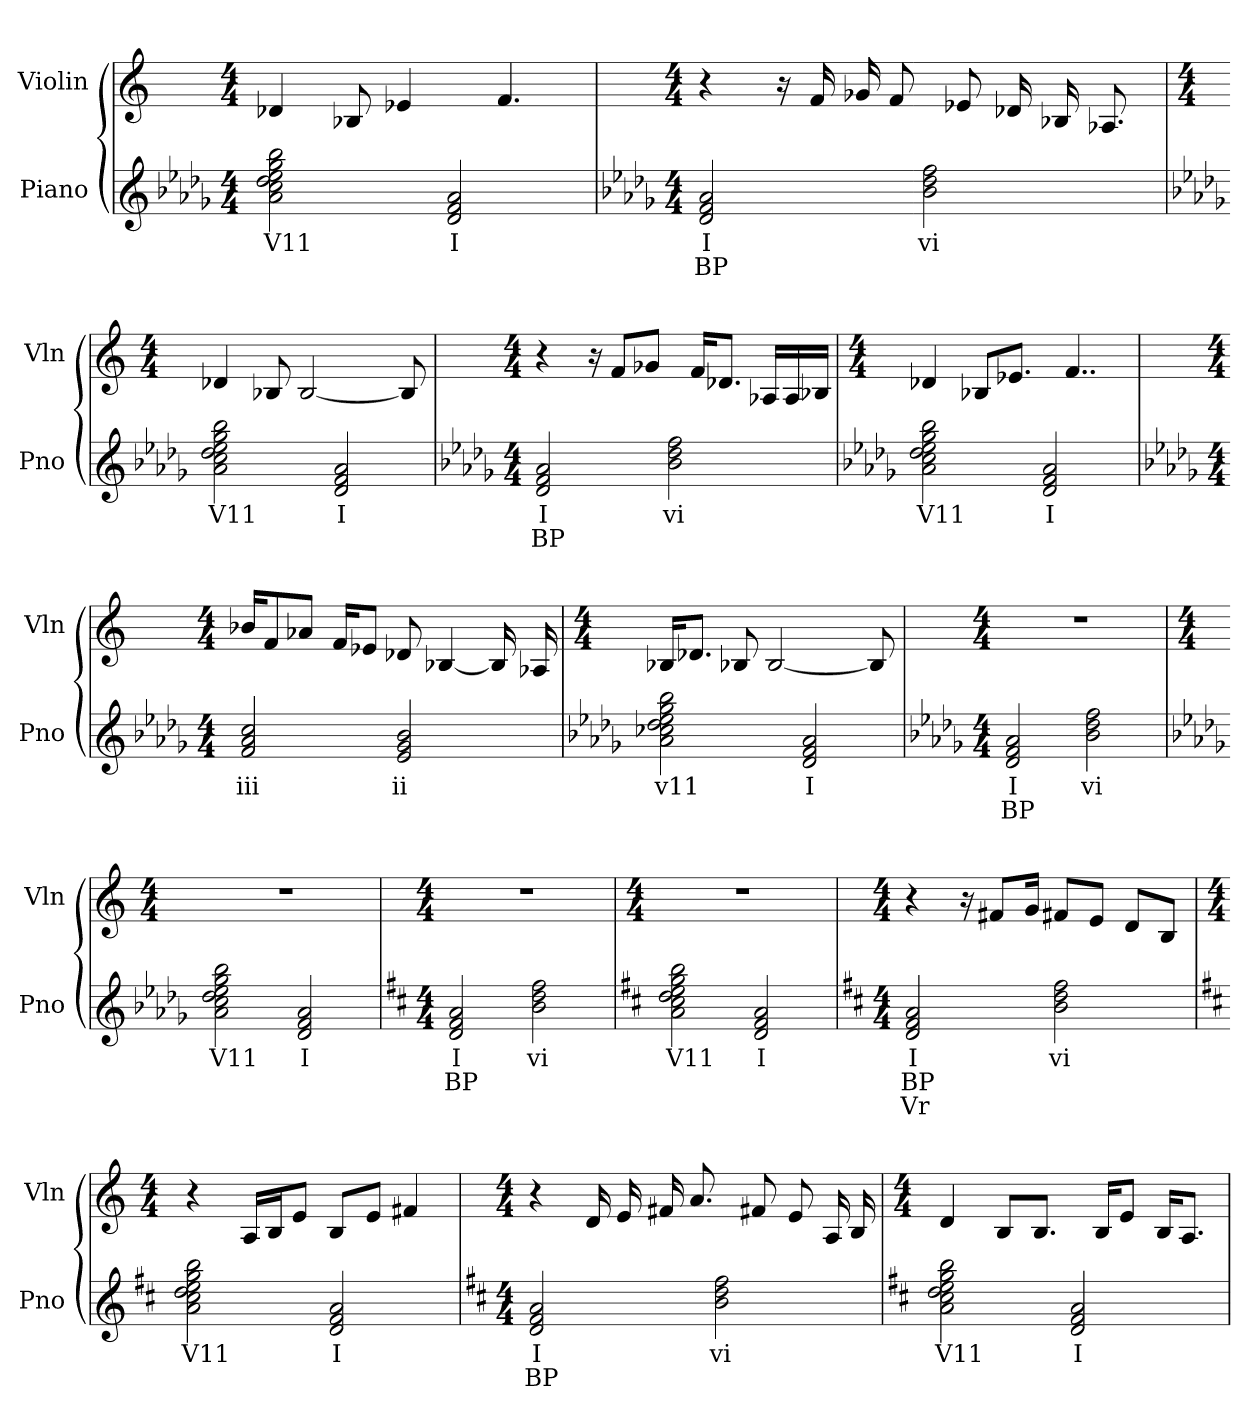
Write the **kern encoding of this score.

**kern	**text	**text	**text	**kern
*part2	*part2	*part2	*part2	*part1
*staff2	*staff2	*staff2	*staff2	*staff1
*I"Piano	*	*	*	*I"Violin
*I'Pno	*	*	*	*I'Vln
*k[b-e-a-d-g-]	*	*	*	*
*D-:	*	*	*	*
*M4/4	*	*	*	*M4/4
=	=	=	=	=
2a- 2cc 2ee- 2gg- 2bb- 2dd-	V11	.	.	4d-X
.	.	.	.	8B-X
.	.	.	.	4e-X
2d- 2f 2a-	I	.	.	.
.	.	.	.	4.f
=	=	=	=	=
*k[b-e-a-d-g-]	*	*	*	*
*D-:	*	*	*	*
*M4/4	*	*	*	*M4/4
2d- 2f 2a-	I	BP	.	4r
.	.	.	.	16r
.	.	.	.	16fLL
.	.	.	.	16g-X
.	.	.	.	8fJ
2b- 2dd- 2ff	vi	.	.	.
.	.	.	.	8e-XL
.	.	.	.	16d-XJk
.	.	.	.	16B-XLL
.	.	.	.	8.A-XJ
=	=	=	=	=
*k[b-e-a-d-g-]	*	*	*	*
*D-:	*	*	*	*
*	*	*	*	*M4/4
2a- 2cc 2ee- 2gg- 2bb- 2dd-	V11	.	.	4d-X
.	.	.	.	8B-X
.	.	.	.	[2B-
2d- 2f 2a-	I	.	.	.
.	.	.	.	8B-]
=	=	=	=	=
*k[b-e-a-d-g-]	*	*	*	*
*D-:	*	*	*	*
*M4/4	*	*	*	*M4/4
2d- 2f 2a-	I	BP	.	4r
.	.	.	.	16r
.	.	.	.	8fL
.	.	.	.	8g-XJ
2b- 2dd- 2ff	vi	.	.	.
.	.	.	.	16fKL
.	.	.	.	8.d-XJ
.	.	.	.	16A-XLL
.	.	.	.	16A-
.	.	.	.	16B-XJJ
=	=	=	=	=
*k[b-e-a-d-g-]	*	*	*	*
*D-:	*	*	*	*
*	*	*	*	*M4/4
2a- 2cc 2ee- 2gg- 2bb- 2dd-	V11	.	.	4d-X
.	.	.	.	8B-XL
.	.	.	.	8.e-XJ
2d- 2f 2a-	I	.	.	.
.	.	.	.	4..f
=	=	=	=	=
*k[b-e-a-d-g-]	*	*	*	*
*D-:	*	*	*	*
*M4/4	*	*	*	*M4/4
2f 2a- 2cc	iii	.	.	16b-XKL
.	.	.	.	8f
.	.	.	.	8a-XJ
.	.	.	.	16fKL
.	.	.	.	8e-XJ
2e- 2g- 2b-	ii	.	.	8d-X
.	.	.	.	[4B-X
.	.	.	.	16B-]
.	.	.	.	16A-X
=	=	=	=	=
*k[b-e-a-d-g-]	*	*	*	*
*D-:	*	*	*	*
*	*	*	*	*M4/4
2a- 2cc-X 2ee- 2gg- 2bb- 2dd-	v11	.	.	16B-XKL
.	.	.	.	8.d-XJ
.	.	.	.	8B-X
.	.	.	.	[2B-
2d- 2f 2a-	I	.	.	.
.	.	.	.	8B-]
=	=	=	=	=
*k[b-e-a-d-g-]	*	*	*	*
*D-:	*	*	*	*
*M4/4	*	*	*	*M4/4
2d- 2f 2a-	I	BP	.	1r
2b- 2dd- 2ff	vi	.	.	.
=	=	=	=	=
*k[b-e-a-d-g-]	*	*	*	*
*D-:	*	*	*	*
*	*	*	*	*M4/4
2a- 2cc 2ee- 2gg- 2bb- 2dd-	V11	.	.	1r
2d- 2f 2a-	I	.	.	.
=	=	=	=	=
*k[f#c#]	*	*	*	*
*D:	*	*	*	*
*M4/4	*	*	*	*M4/4
2d 2f# 2a	I	BP	.	1r
2b 2dd 2ff#	vi	.	.	.
=	=	=	=	=
*k[f#c#]	*	*	*	*
*D:	*	*	*	*
*	*	*	*	*M4/4
2a 2cc# 2ee 2gg 2bb 2dd	V11	.	.	1r
2d 2f# 2a	I	.	.	.
=	=	=	=	=
*k[f#c#]	*	*	*	*
*D:	*	*	*	*
*M4/4	*	*	*	*M4/4
2d 2f# 2a	I	BP	Vr	4r
.	.	.	.	16r
.	.	.	.	8f#XL
.	.	.	.	16gJk
2b 2dd 2ff#	vi	.	.	8f#XL
.	.	.	.	8eJ
.	.	.	.	8dL
.	.	.	.	8BJ
=	=	=	=	=
*k[f#c#]	*	*	*	*
*D:	*	*	*	*
*	*	*	*	*M4/4
2a 2cc# 2ee 2gg 2bb 2dd	V11	.	.	4r
.	.	.	.	16ALL
.	.	.	.	16BJ
.	.	.	.	8eJ
2d 2f# 2a	I	.	.	8BL
.	.	.	.	8eJ
.	.	.	.	4f#X
=	=	=	=	=
*k[f#c#]	*	*	*	*
*D:	*	*	*	*
*M4/4	*	*	*	*M4/4
2d 2f# 2a	I	BP	.	4r
.	.	.	.	16dLL
.	.	.	.	16eJ
.	.	.	.	16f#XL
.	.	.	.	8.aJ
2b 2dd 2ff#	vi	.	.	.
.	.	.	.	8f#XL
.	.	.	.	8e
.	.	.	.	16AL
.	.	.	.	16BJJ
=	=	=	=	=
*k[f#c#]	*	*	*	*
*D:	*	*	*	*
*	*	*	*	*M4/4
2a 2cc# 2ee 2gg 2bb 2dd	V11	.	.	4d
.	.	.	.	8BL
.	.	.	.	8.BJ
2d 2f# 2a	I	.	.	.
.	.	.	.	16BKL
.	.	.	.	8eJ
.	.	.	.	16BKL
.	.	.	.	8.AJ
=	=	=	=	=
*-	*-	*-	*-	*-
